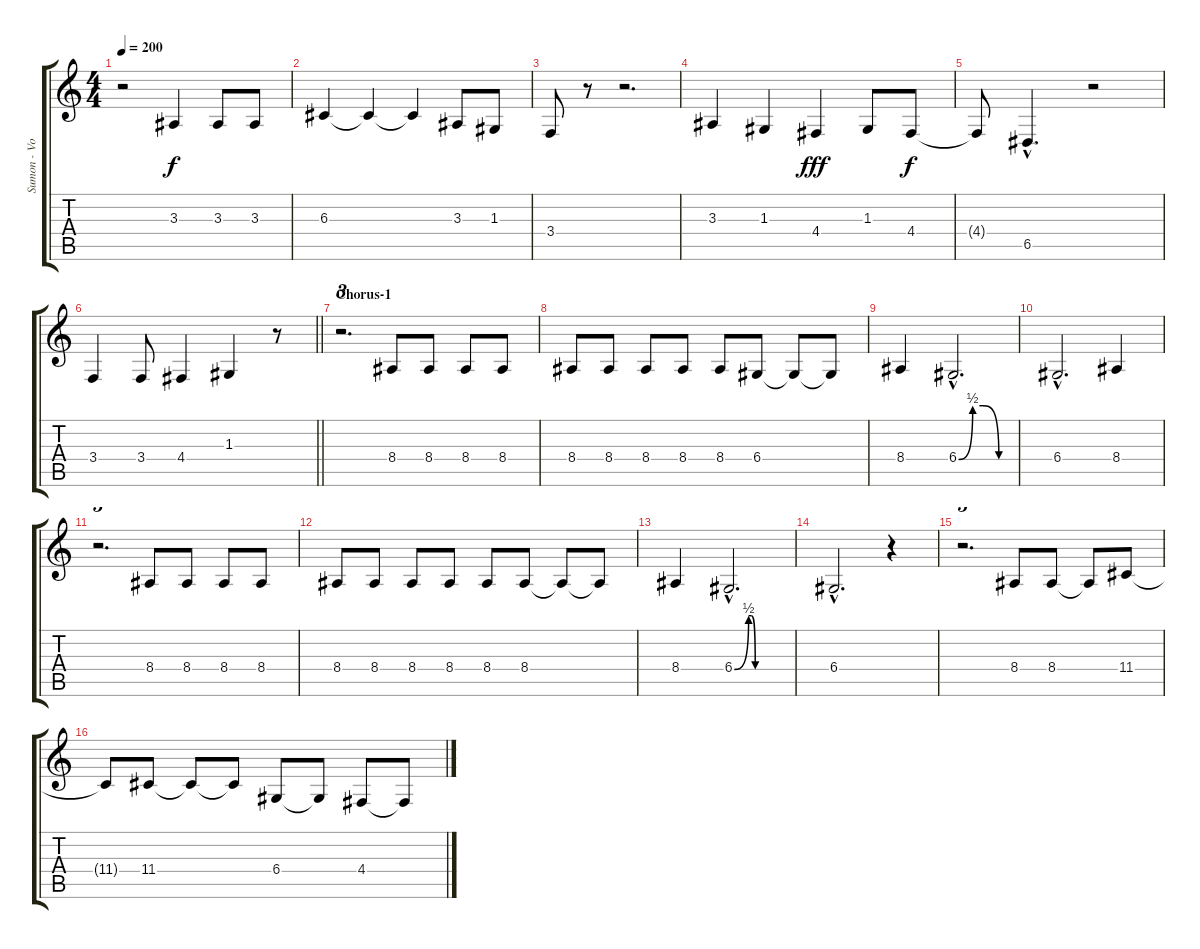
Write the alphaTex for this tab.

\track ("Sumon - Vocals" "Sumon - Vo") {instrument trumpet}
\staff {score tabs}
\tuning (E4 B3 G3 D3 A2 E2) {hide}
\ts (4 4)
\tempo 200
\clef g2
\ks c
r.2{dy fff} 3.3.4{dy f} 3.3.8 3.3.8 |
6.3.4 6.3{t}.4 6.3{t}.4 3.3.8 1.3.8 |
3.4.8 r.8 r.2{d} |
3.3.4 1.3.4 4.4.4{dy fff} 1.3.8 4.4.8{dy f} |
4.4{t}.8 6.5{hac}.4{d} r.2 |
\barLineRight lightlight
3.4.4 3.4.8 4.4.4 1.3.4 r.8 |
\section ("" "Chorus-1")
r.2{d tu (3 2)} 8.4.8 8.4.8 8.4.8 8.4.8 |
8.4.8 8.4.8 8.4.8 8.4.8 8.4.8 6.4.8 6.4{t}.8 6.4{t}.8 |
8.4.4 6.4{be (custom 0 0 15 2 26 2 43 0 60 0) hac}.2{d} |
6.4{hac}.2{d} 8.4.4 |
r.2{d tu (3 2)} 8.4.8 8.4.8 8.4.8 8.4.8 |
8.4.8 8.4.8 8.4.8 8.4.8 8.4.8 8.4.8 8.4{t}.8 8.4{t}.8 |
8.4.4 6.4{be (custom 0 0 15 2 18 2 22 0 43 0 60 0) hac}.2{d} |
6.4{hac}.2{d} r.4 |
r.2{d tu (3 2)} 8.4.8 8.4.8 8.4{t}.8 11.4.8 |
11.4{t}.8 11.4.8 11.4{t}.8 11.4{t}.8 6.4.8 6.4{t}.8 4.4.8 4.4{t}.8
